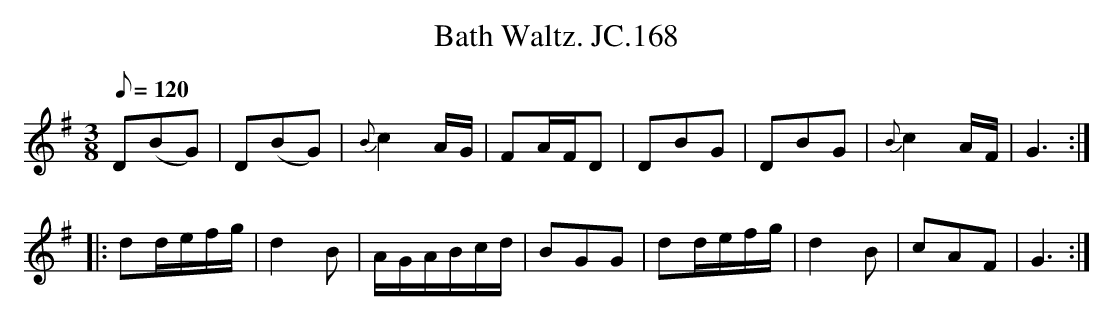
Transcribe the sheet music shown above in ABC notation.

X:1
T:Bath Waltz. JC.168
M:3/8
L:1/8
Q:1/8=120
K:G
D(BG)|D(BG)|{B}c2A/G/|FA/F/D|\\
DBG|DBG|{B}c2A/F/|G3:|
|:dd/e/f/g/|d2B|A/G/A/B/c/d/|BGG|\\
dd/e/f/g/|d2B|cAF|G3:|
